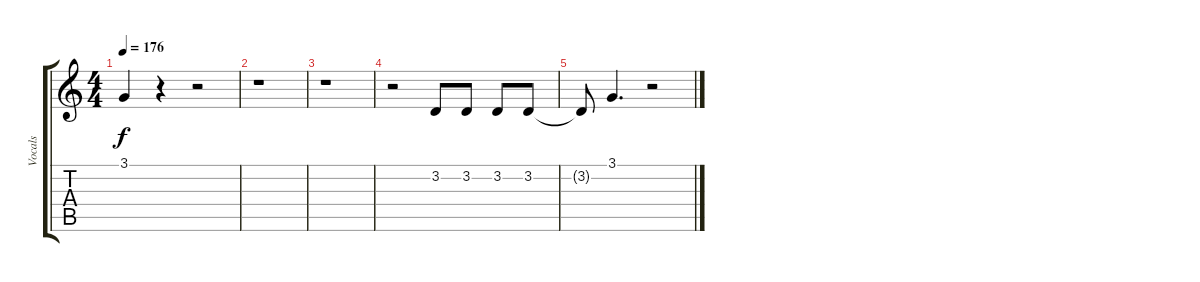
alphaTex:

\track ("Vocals" "Vocals") {instrument lead6voice}
\staff {score tabs}
\tuning (E4 B3 G3 D3 A2 E2) {hide}
\ts (4 4)
\tempo 176
\clef g2
\ks c
3.1{t}.4{dy f} r.4 r.2 |
r.1 |
r.1 |
r.2 3.2.8 3.2.8 3.2.8 3.2.8 |
3.2{t}.8 3.1.4{d} r.2
